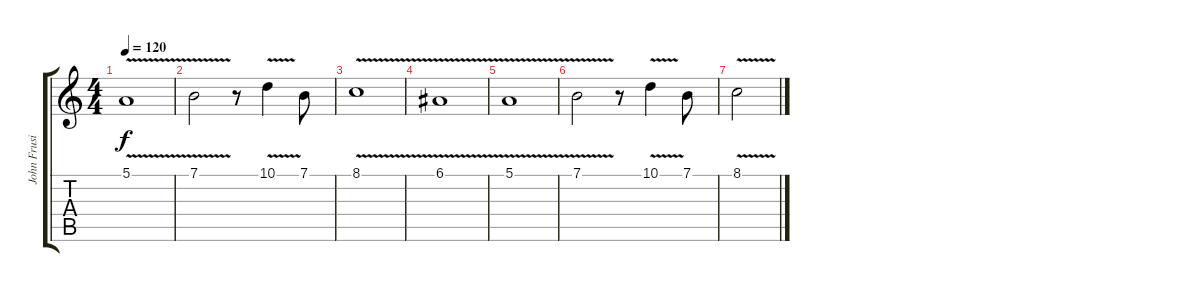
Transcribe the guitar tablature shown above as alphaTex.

\track ("John Frusicante" "John Frusi") {instrument choiraahs}
\staff {score tabs}
\tuning (E4 B3 G3 D3 A2 E2) {hide}
\ts (4 4)
\tempo 120
\clef g2
\ks c
5.1{v}.1{dy f} |
7.1{v}.2 r.8 10.1{v}.4 7.1.8 |
8.1{v}.1 |
6.1{v}.1 |
5.1{v}.1 |
7.1{v}.2 r.8 10.1{v}.4 7.1.8 |
8.1{v}.2
